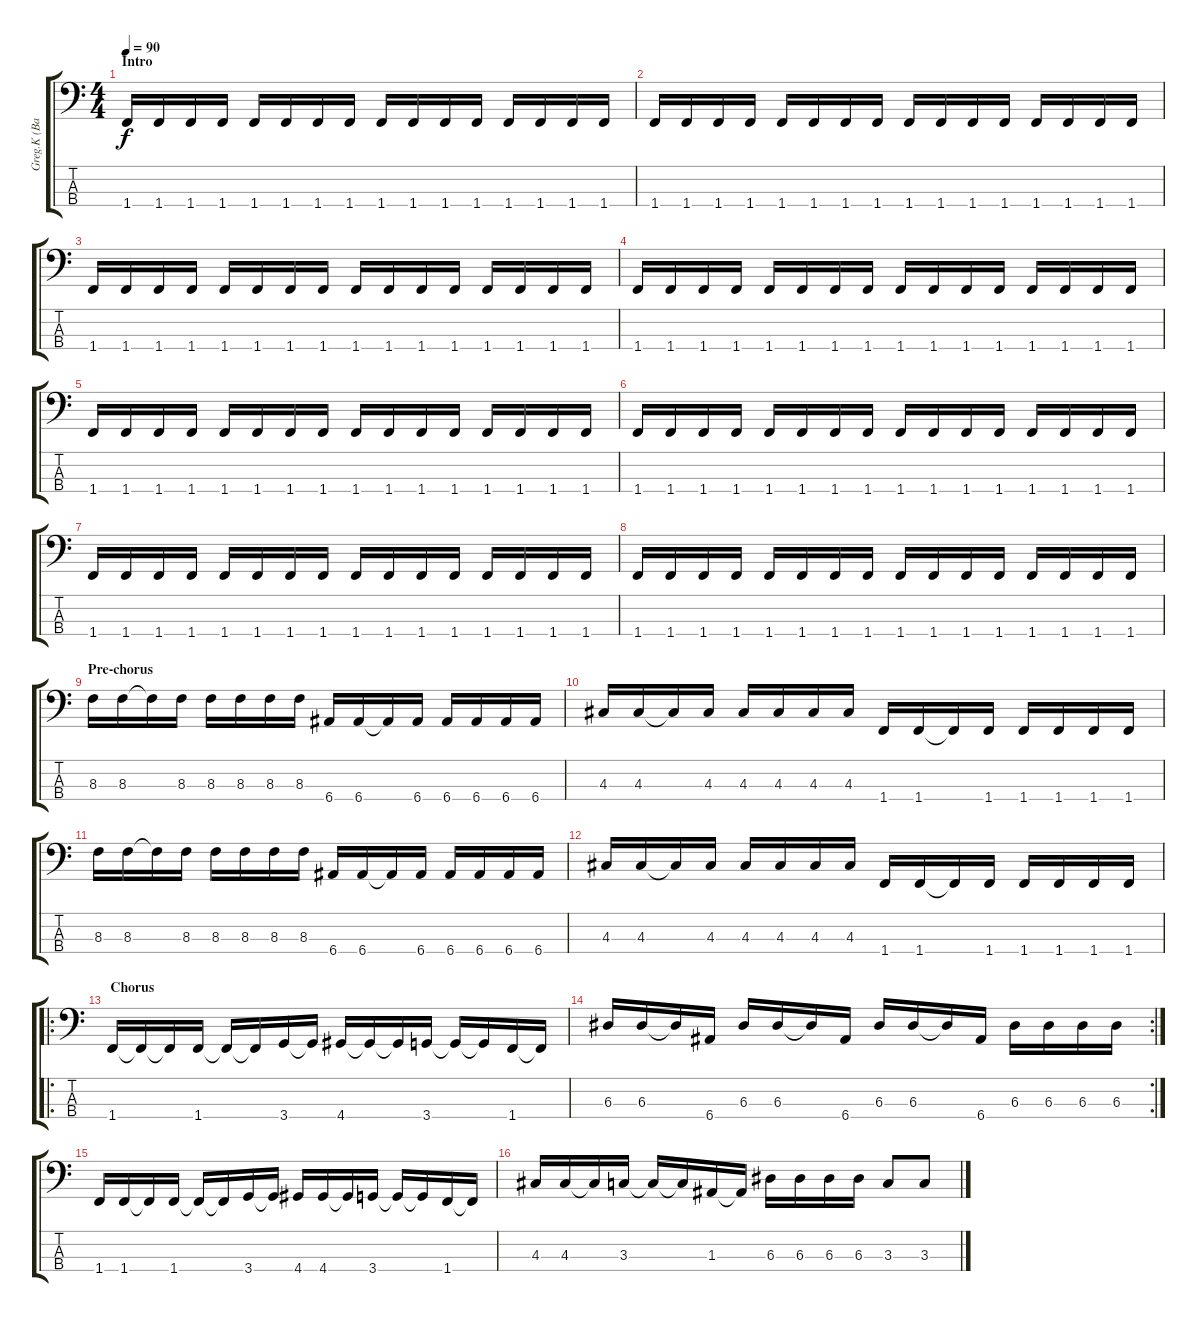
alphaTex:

\track ("Greg.K (Bass)" "Greg.K (Ba") {instrument electricbasspick}
\staff {score tabs}
\tuning (G2 D2 A1 E1) {hide}
\ts (4 4)
\section ("" "Intro")
\tempo 90
\clef f4
\ks c
1.4.16{dy f instrument pad5bowed} 1.4.16 1.4.16 1.4.16 1.4.16{instrument pad5bowed} 1.4.16 1.4.16 1.4.16 1.4.16{instrument pad5bowed} 1.4.16 1.4.16 1.4.16 1.4.16{instrument pad5bowed} 1.4.16 1.4.16 1.4.16 |
1.4.16{instrument pad5bowed} 1.4.16 1.4.16 1.4.16 1.4.16{instrument pad5bowed} 1.4.16 1.4.16 1.4.16 1.4.16{instrument pad5bowed} 1.4.16 1.4.16 1.4.16 1.4.16{instrument pad5bowed} 1.4.16 1.4.16 1.4.16 |
1.4.16{instrument pad5bowed} 1.4.16 1.4.16 1.4.16 1.4.16{instrument pad5bowed} 1.4.16 1.4.16 1.4.16 1.4.16{instrument pad5bowed} 1.4.16 1.4.16 1.4.16 1.4.16{instrument pad5bowed} 1.4.16 1.4.16 1.4.16 |
1.4.16{instrument pad5bowed} 1.4.16 1.4.16 1.4.16 1.4.16{instrument pad5bowed} 1.4.16 1.4.16 1.4.16 1.4.16{instrument pad5bowed} 1.4.16 1.4.16 1.4.16 1.4.16{instrument pad5bowed} 1.4.16 1.4.16 1.4.16 |
1.4.16{instrument pad5bowed} 1.4.16 1.4.16 1.4.16 1.4.16{instrument pad5bowed} 1.4.16 1.4.16 1.4.16 1.4.16{instrument pad5bowed} 1.4.16 1.4.16 1.4.16 1.4.16{instrument pad5bowed} 1.4.16 1.4.16 1.4.16 |
1.4.16{instrument pad5bowed} 1.4.16 1.4.16 1.4.16 1.4.16{instrument pad5bowed} 1.4.16 1.4.16 1.4.16 1.4.16{instrument pad5bowed} 1.4.16 1.4.16 1.4.16 1.4.16{instrument pad5bowed} 1.4.16 1.4.16 1.4.16 |
1.4.16{instrument pad5bowed} 1.4.16 1.4.16 1.4.16 1.4.16{instrument pad5bowed} 1.4.16 1.4.16 1.4.16 1.4.16{instrument pad5bowed} 1.4.16 1.4.16 1.4.16 1.4.16{instrument pad5bowed} 1.4.16 1.4.16 1.4.16 |
1.4.16{instrument pad5bowed} 1.4.16 1.4.16 1.4.16 1.4.16{instrument pad5bowed} 1.4.16 1.4.16 1.4.16 1.4.16{instrument pad5bowed} 1.4.16 1.4.16 1.4.16 1.4.16{instrument pad5bowed} 1.4.16 1.4.16 1.4.16 |
\section ("" "Pre-chorus")
8.3.16{volume 16 instrument electricbasspick} 8.3.16 8.3{t}.16 8.3.16 8.3.16 8.3.16 8.3.16 8.3.16 6.4.16 6.4.16 6.4{t}.16 6.4.16 6.4.16 6.4.16 6.4.16 6.4.16 |
4.3.16 4.3.16 4.3{t}.16 4.3.16 4.3.16 4.3.16 4.3.16 4.3.16 1.4.16 1.4.16 1.4{t}.16 1.4.16 1.4.16 1.4.16 1.4.16 1.4.16 |
8.3.16{volume 16 instrument electricbasspick} 8.3.16 8.3{t}.16 8.3.16 8.3.16 8.3.16 8.3.16 8.3.16 6.4.16 6.4.16 6.4{t}.16 6.4.16 6.4.16 6.4.16 6.4.16 6.4.16 |
4.3.16 4.3.16 4.3{t}.16 4.3.16 4.3.16 4.3.16 4.3.16 4.3.16 1.4.16 1.4.16 1.4{t}.16 1.4.16 1.4.16 1.4.16 1.4.16 1.4.16 |
\ro
\section ("" " Chorus")
1.4.16 1.4{t}.16 1.4{t}.16 1.4.16 1.4{t}.16 1.4{t}.16 3.4.16 3.4{t}.16 4.4.16 4.4{t}.16 4.4{t}.16 3.4.16 3.4{t}.16 3.4{t}.16 1.4.16 1.4{t}.16 |
\rc 2
6.3.16 6.3.16 6.3{t}.16 6.4.16 6.3.16 6.3.16 6.3{t}.16 6.4.16 6.3.16 6.3.16 6.3{t}.16 6.4.16 6.3.16 6.3.16 6.3.16 6.3.16 |
1.4.16 1.4.16 1.4{t}.16 1.4.16 1.4{t}.16 1.4{t}.16 3.4.16 3.4{t}.16 4.4.16 4.4.16 4.4{t}.16 3.4.16 3.4{t}.16 3.4{t}.16 1.4.16 1.4{t}.16 |
4.3.16 4.3.16 4.3{t}.16 3.3.16 3.3{t}.16 3.3{t}.16 1.3.16 1.3{t}.16 6.3.16 6.3.16 6.3.16 6.3.16 3.3.8 3.3.8
